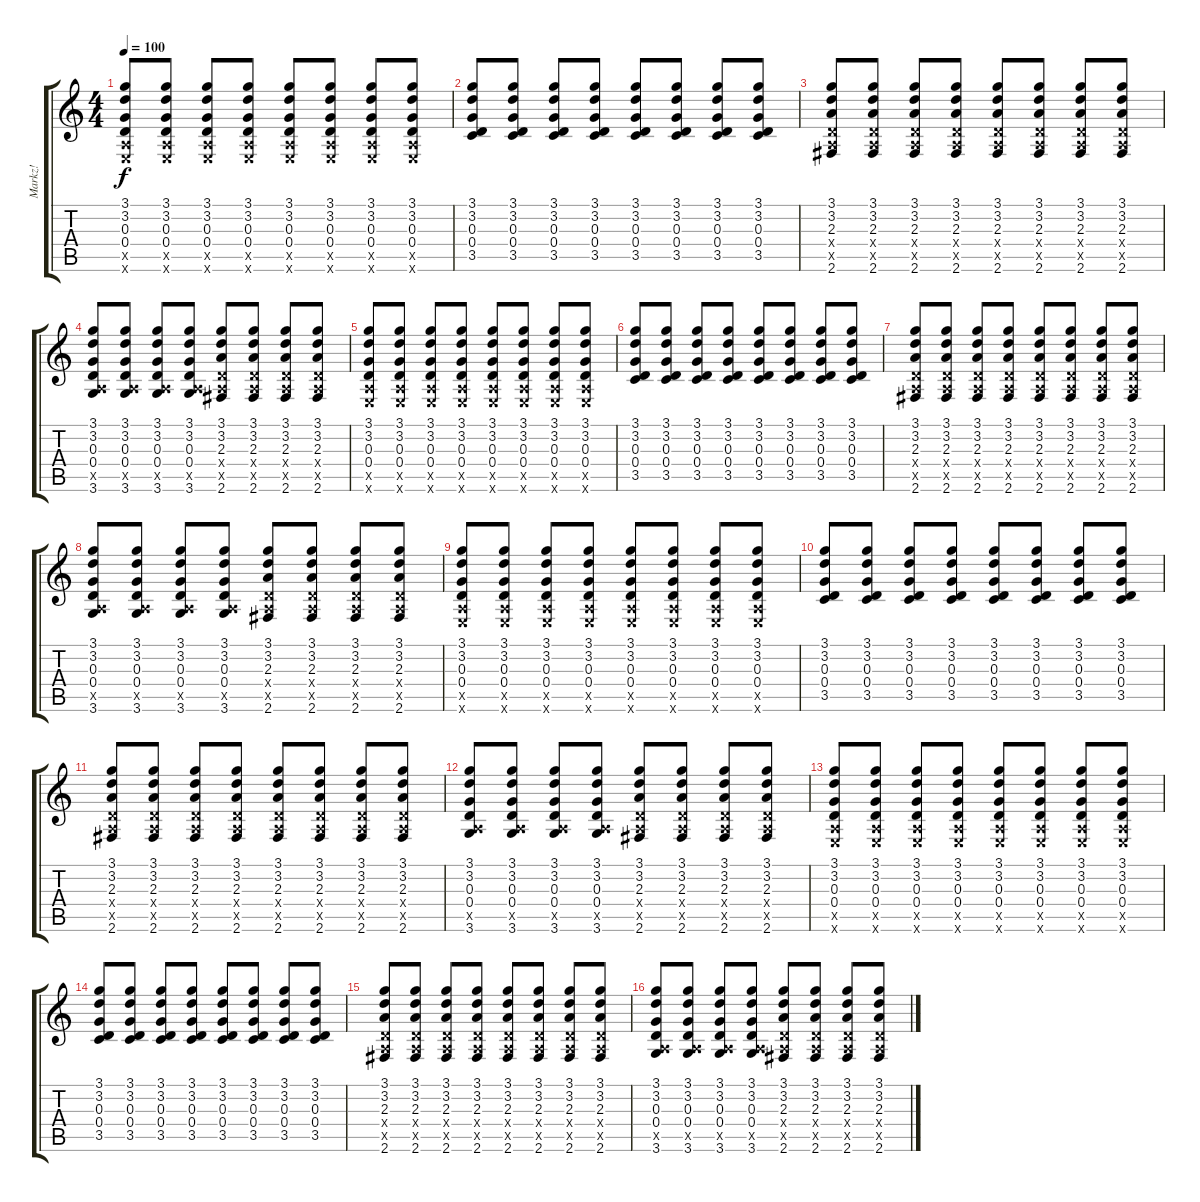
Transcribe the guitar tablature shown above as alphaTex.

\track ("Markz!" "Markz!") {instrument acousticguitarsteel}
\staff {score tabs}
\tuning (E4 B3 G3 D3 A2 E2) {hide}
\ts (4 4)
\tempo 100
\clef g2
\ks c
(3.1 3.2 0.3 0.4 0.5{x} 0.6{x}).8{dy f} (3.1 3.2 0.3 0.4 0.5{x} 0.6{x}).8 (3.1 3.2 0.3 0.4 0.5{x} 0.6{x}).8 (3.1 3.2 0.3 0.4 0.5{x} 0.6{x}).8 (3.1 3.2 0.3 0.4 0.5{x} 0.6{x}).8 (3.1 3.2 0.3 0.4 0.5{x} 0.6{x}).8 (3.1 3.2 0.3 0.4 0.5{x} 0.6{x}).8 (3.1 3.2 0.3 0.4 0.5{x} 0.6{x}).8 |
(3.1 3.2 0.3 0.4 3.5).8 (3.1 3.2 0.3 0.4 3.5).8 (3.1 3.2 0.3 0.4 3.5).8 (3.1 3.2 0.3 0.4 3.5).8 (3.1 3.2 0.3 0.4 3.5).8 (3.1 3.2 0.3 0.4 3.5).8 (3.1 3.2 0.3 0.4 3.5).8 (3.1 3.2 0.3 0.4 3.5).8 |
(3.1 3.2 2.3 0.4{x} 0.5{x} 2.6).8 (3.1 3.2 2.3 0.4{x} 0.5{x} 2.6).8 (3.1 3.2 2.3 0.4{x} 0.5{x} 2.6).8 (3.1 3.2 2.3 0.4{x} 0.5{x} 2.6).8 (3.1 3.2 2.3 0.4{x} 0.5{x} 2.6).8 (3.1 3.2 2.3 0.4{x} 0.5{x} 2.6).8 (3.1 3.2 2.3 0.4{x} 0.5{x} 2.6).8 (3.1 3.2 2.3 0.4{x} 0.5{x} 2.6).8 |
(3.1 3.2 0.3 0.4 0.5{x} 3.6).8 (3.1 3.2 0.3 0.4 0.5{x} 3.6).8 (3.1 3.2 0.3 0.4 0.5{x} 3.6).8 (3.1 3.2 0.3 0.4 0.5{x} 3.6).8 (3.1 3.2 2.3 0.4{x} 0.5{x} 2.6).8 (3.1 3.2 2.3 0.4{x} 0.5{x} 2.6).8 (3.1 3.2 2.3 0.4{x} 0.5{x} 2.6).8 (3.1 3.2 2.3 0.4{x} 0.5{x} 2.6).8 |
(3.1 3.2 0.3 0.4 0.5{x} 0.6{x}).8 (3.1 3.2 0.3 0.4 0.5{x} 0.6{x}).8 (3.1 3.2 0.3 0.4 0.5{x} 0.6{x}).8 (3.1 3.2 0.3 0.4 0.5{x} 0.6{x}).8 (3.1 3.2 0.3 0.4 0.5{x} 0.6{x}).8 (3.1 3.2 0.3 0.4 0.5{x} 0.6{x}).8 (3.1 3.2 0.3 0.4 0.5{x} 0.6{x}).8 (3.1 3.2 0.3 0.4 0.5{x} 0.6{x}).8 |
(3.1 3.2 0.3 0.4 3.5).8 (3.1 3.2 0.3 0.4 3.5).8 (3.1 3.2 0.3 0.4 3.5).8 (3.1 3.2 0.3 0.4 3.5).8 (3.1 3.2 0.3 0.4 3.5).8 (3.1 3.2 0.3 0.4 3.5).8 (3.1 3.2 0.3 0.4 3.5).8 (3.1 3.2 0.3 0.4 3.5).8 |
(3.1 3.2 2.3 0.4{x} 0.5{x} 2.6).8 (3.1 3.2 2.3 0.4{x} 0.5{x} 2.6).8 (3.1 3.2 2.3 0.4{x} 0.5{x} 2.6).8 (3.1 3.2 2.3 0.4{x} 0.5{x} 2.6).8 (3.1 3.2 2.3 0.4{x} 0.5{x} 2.6).8 (3.1 3.2 2.3 0.4{x} 0.5{x} 2.6).8 (3.1 3.2 2.3 0.4{x} 0.5{x} 2.6).8 (3.1 3.2 2.3 0.4{x} 0.5{x} 2.6).8 |
(3.1 3.2 0.3 0.4 0.5{x} 3.6).8 (3.1 3.2 0.3 0.4 0.5{x} 3.6).8 (3.1 3.2 0.3 0.4 0.5{x} 3.6).8 (3.1 3.2 0.3 0.4 0.5{x} 3.6).8 (3.1 3.2 2.3 0.4{x} 0.5{x} 2.6).8 (3.1 3.2 2.3 0.4{x} 0.5{x} 2.6).8 (3.1 3.2 2.3 0.4{x} 0.5{x} 2.6).8 (3.1 3.2 2.3 0.4{x} 0.5{x} 2.6).8 |
(3.1 3.2 0.3 0.4 0.5{x} 0.6{x}).8 (3.1 3.2 0.3 0.4 0.5{x} 0.6{x}).8 (3.1 3.2 0.3 0.4 0.5{x} 0.6{x}).8 (3.1 3.2 0.3 0.4 0.5{x} 0.6{x}).8 (3.1 3.2 0.3 0.4 0.5{x} 0.6{x}).8 (3.1 3.2 0.3 0.4 0.5{x} 0.6{x}).8 (3.1 3.2 0.3 0.4 0.5{x} 0.6{x}).8 (3.1 3.2 0.3 0.4 0.5{x} 0.6{x}).8 |
(3.1 3.2 0.3 0.4 3.5).8 (3.1 3.2 0.3 0.4 3.5).8 (3.1 3.2 0.3 0.4 3.5).8 (3.1 3.2 0.3 0.4 3.5).8 (3.1 3.2 0.3 0.4 3.5).8 (3.1 3.2 0.3 0.4 3.5).8 (3.1 3.2 0.3 0.4 3.5).8 (3.1 3.2 0.3 0.4 3.5).8 |
(3.1 3.2 2.3 0.4{x} 0.5{x} 2.6).8 (3.1 3.2 2.3 0.4{x} 0.5{x} 2.6).8 (3.1 3.2 2.3 0.4{x} 0.5{x} 2.6).8 (3.1 3.2 2.3 0.4{x} 0.5{x} 2.6).8 (3.1 3.2 2.3 0.4{x} 0.5{x} 2.6).8 (3.1 3.2 2.3 0.4{x} 0.5{x} 2.6).8 (3.1 3.2 2.3 0.4{x} 0.5{x} 2.6).8 (3.1 3.2 2.3 0.4{x} 0.5{x} 2.6).8 |
(3.1 3.2 0.3 0.4 0.5{x} 3.6).8 (3.1 3.2 0.3 0.4 0.5{x} 3.6).8 (3.1 3.2 0.3 0.4 0.5{x} 3.6).8 (3.1 3.2 0.3 0.4 0.5{x} 3.6).8 (3.1 3.2 2.3 0.4{x} 0.5{x} 2.6).8 (3.1 3.2 2.3 0.4{x} 0.5{x} 2.6).8 (3.1 3.2 2.3 0.4{x} 0.5{x} 2.6).8 (3.1 3.2 2.3 0.4{x} 0.5{x} 2.6).8 |
(3.1 3.2 0.3 0.4 0.5{x} 0.6{x}).8 (3.1 3.2 0.3 0.4 0.5{x} 0.6{x}).8 (3.1 3.2 0.3 0.4 0.5{x} 0.6{x}).8 (3.1 3.2 0.3 0.4 0.5{x} 0.6{x}).8 (3.1 3.2 0.3 0.4 0.5{x} 0.6{x}).8 (3.1 3.2 0.3 0.4 0.5{x} 0.6{x}).8 (3.1 3.2 0.3 0.4 0.5{x} 0.6{x}).8 (3.1 3.2 0.3 0.4 0.5{x} 0.6{x}).8 |
(3.1 3.2 0.3 0.4 3.5).8 (3.1 3.2 0.3 0.4 3.5).8 (3.1 3.2 0.3 0.4 3.5).8 (3.1 3.2 0.3 0.4 3.5).8 (3.1 3.2 0.3 0.4 3.5).8 (3.1 3.2 0.3 0.4 3.5).8 (3.1 3.2 0.3 0.4 3.5).8 (3.1 3.2 0.3 0.4 3.5).8 |
(3.1 3.2 2.3 0.4{x} 0.5{x} 2.6).8 (3.1 3.2 2.3 0.4{x} 0.5{x} 2.6).8 (3.1 3.2 2.3 0.4{x} 0.5{x} 2.6).8 (3.1 3.2 2.3 0.4{x} 0.5{x} 2.6).8 (3.1 3.2 2.3 0.4{x} 0.5{x} 2.6).8 (3.1 3.2 2.3 0.4{x} 0.5{x} 2.6).8 (3.1 3.2 2.3 0.4{x} 0.5{x} 2.6).8 (3.1 3.2 2.3 0.4{x} 0.5{x} 2.6).8 |
(3.1 3.2 0.3 0.4 0.5{x} 3.6).8 (3.1 3.2 0.3 0.4 0.5{x} 3.6).8 (3.1 3.2 0.3 0.4 0.5{x} 3.6).8 (3.1 3.2 0.3 0.4 0.5{x} 3.6).8 (3.1 3.2 2.3 0.4{x} 0.5{x} 2.6).8 (3.1 3.2 2.3 0.4{x} 0.5{x} 2.6).8 (3.1 3.2 2.3 0.4{x} 0.5{x} 2.6).8 (3.1 3.2 2.3 0.4{x} 0.5{x} 2.6).8
